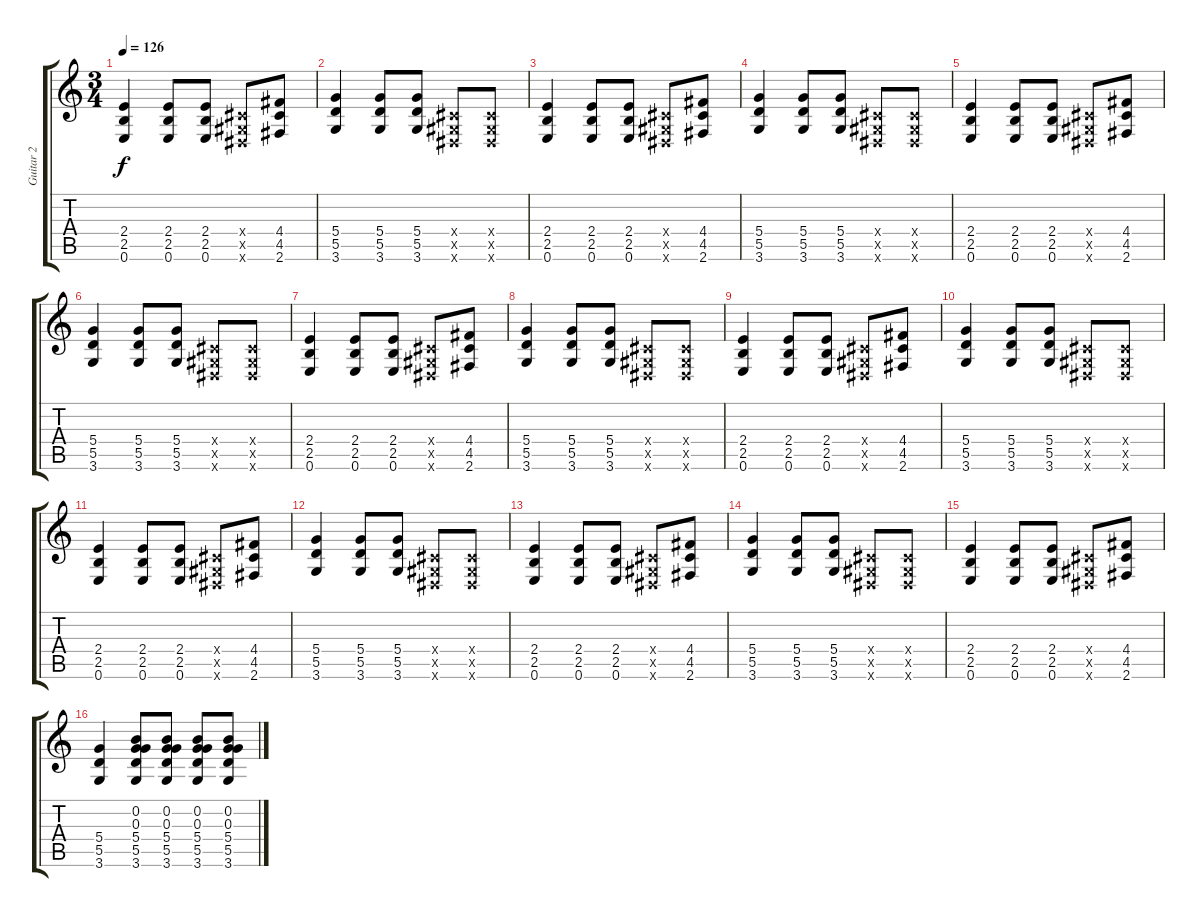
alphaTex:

\track ("Guitar 2" "Guitar 2") {instrument acousticguitarsteel}
\staff {score tabs}
\tuning (E4 B3 G3 D3 A2 E2) {hide}
\ts (3 4)
\tempo 126
\clef g2
\ks c
(2.4 2.5 0.6).4{dy f} (2.4 2.5 0.6).8 (2.4 2.5 0.6).8 (-1.4{x} -1.5{x} -1.6{x}).8 (4.4 4.5 2.6).8 |
(5.4 5.5 3.6).4 (5.4 5.5 3.6).8 (5.4 5.5 3.6).8 (-1.4{x} -1.5{x} -1.6{x}).8 (-1.4{x} -1.5{x} -1.6{x}).8 |
(2.4 2.5 0.6).4 (2.4 2.5 0.6).8 (2.4 2.5 0.6).8 (-1.4{x} -1.5{x} -1.6{x}).8 (4.4 4.5 2.6).8 |
(5.4 5.5 3.6).4 (5.4 5.5 3.6).8 (5.4 5.5 3.6).8 (-1.4{x} -1.5{x} -1.6{x}).8 (-1.4{x} -1.5{x} -1.6{x}).8 |
(2.4 2.5 0.6).4 (2.4 2.5 0.6).8 (2.4 2.5 0.6).8 (-1.4{x} -1.5{x} -1.6{x}).8 (4.4 4.5 2.6).8 |
(5.4 5.5 3.6).4 (5.4 5.5 3.6).8 (5.4 5.5 3.6).8 (-1.4{x} -1.5{x} -1.6{x}).8 (-1.4{x} -1.5{x} -1.6{x}).8 |
(2.4 2.5 0.6).4 (2.4 2.5 0.6).8 (2.4 2.5 0.6).8 (-1.4{x} -1.5{x} -1.6{x}).8 (4.4 4.5 2.6).8 |
(5.4 5.5 3.6).4 (5.4 5.5 3.6).8 (5.4 5.5 3.6).8 (-1.4{x} -1.5{x} -1.6{x}).8 (-1.4{x} -1.5{x} -1.6{x}).8 |
(2.4 2.5 0.6).4 (2.4 2.5 0.6).8 (2.4 2.5 0.6).8 (-1.4{x} -1.5{x} -1.6{x}).8 (4.4 4.5 2.6).8 |
(5.4 5.5 3.6).4 (5.4 5.5 3.6).8 (5.4 5.5 3.6).8 (-1.4{x} -1.5{x} -1.6{x}).8 (-1.4{x} -1.5{x} -1.6{x}).8 |
(2.4 2.5 0.6).4 (2.4 2.5 0.6).8 (2.4 2.5 0.6).8 (-1.4{x} -1.5{x} -1.6{x}).8 (4.4 4.5 2.6).8 |
(5.4 5.5 3.6).4 (5.4 5.5 3.6).8 (5.4 5.5 3.6).8 (-1.4{x} -1.5{x} -1.6{x}).8 (-1.4{x} -1.5{x} -1.6{x}).8 |
(2.4 2.5 0.6).4 (2.4 2.5 0.6).8 (2.4 2.5 0.6).8 (-1.4{x} -1.5{x} -1.6{x}).8 (4.4 4.5 2.6).8 |
(5.4 5.5 3.6).4 (5.4 5.5 3.6).8 (5.4 5.5 3.6).8 (-1.4{x} -1.5{x} -1.6{x}).8 (-1.4{x} -1.5{x} -1.6{x}).8 |
(2.4 2.5 0.6).4 (2.4 2.5 0.6).8 (2.4 2.5 0.6).8 (-1.4{x} -1.5{x} -1.6{x}).8 (4.4 4.5 2.6).8 |
(5.4 5.5 3.6).4 (0.2 0.3 5.4 5.5 3.6).8 (0.2 0.3 5.4 5.5 3.6).8 (0.2 0.3 5.4 5.5 3.6).8 (0.2 0.3 5.4 5.5 3.6).8
